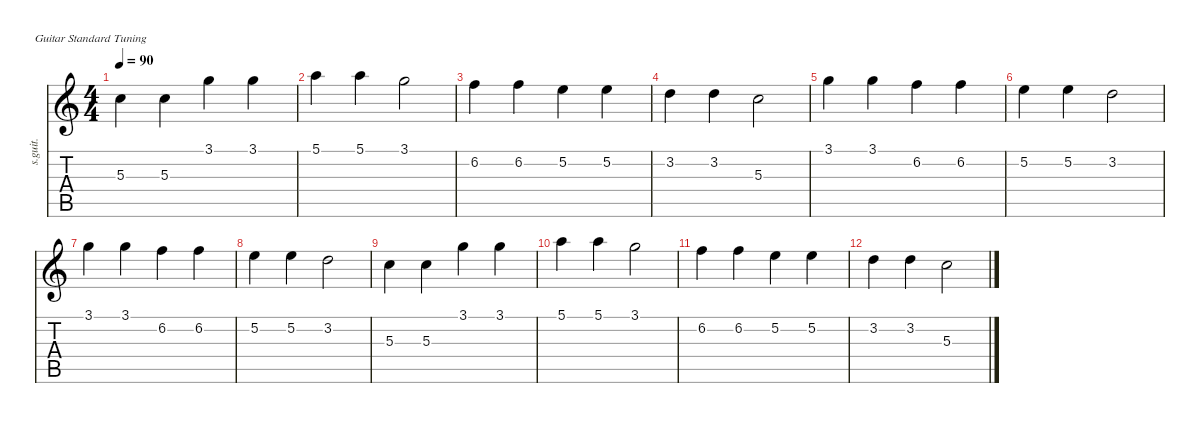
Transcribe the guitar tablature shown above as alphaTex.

\defaultSystemsLayout 4
\hideDynamics
\bracketExtendMode nobrackets
\track ("Steel Guitar" "s.guit.") {defaultSystemsLayout 4 instrument acousticguitarsteel}
\staff {score tabs}
\tuning (E4 B3 G3 D3 A2 E2)
\ts (4 4)
\tempo 90
\clef g2
\ks c
5.3.4{dy mf instrument acousticguitarsteel beam Down} 5.3.4{beam Down} 3.1.4{beam Down} 3.1.4{beam Down} |
5.1.4{beam Down} 5.1.4{beam Down} 3.1.2{beam Down} |
6.2.4{beam Down} 6.2.4{beam Down} 5.2.4{beam Down} 5.2.4{beam Down} |
3.2.4{beam Down} 3.2.4{beam Down} 5.3.2{beam Down} |
3.1.4{beam Down} 3.1.4{beam Down} 6.2.4{beam Down} 6.2.4{beam Down} |
5.2.4{beam Down} 5.2.4{beam Down} 3.2.2{beam Down} |
3.1.4{beam Down} 3.1.4{beam Down} 6.2.4{beam Down} 6.2.4{beam Down} |
5.2.4{beam Down} 5.2.4{beam Down} 3.2.2{beam Down} |
5.3.4{beam Down} 5.3.4{beam Down} 3.1.4{beam Down} 3.1.4{beam Down} |
5.1.4{beam Down} 5.1.4{beam Down} 3.1.2{beam Down} |
6.2.4{beam Down} 6.2.4{beam Down} 5.2.4{beam Down} 5.2.4{beam Down} |
3.2.4{beam Down} 3.2.4{beam Down} 5.3.2{beam Down}
